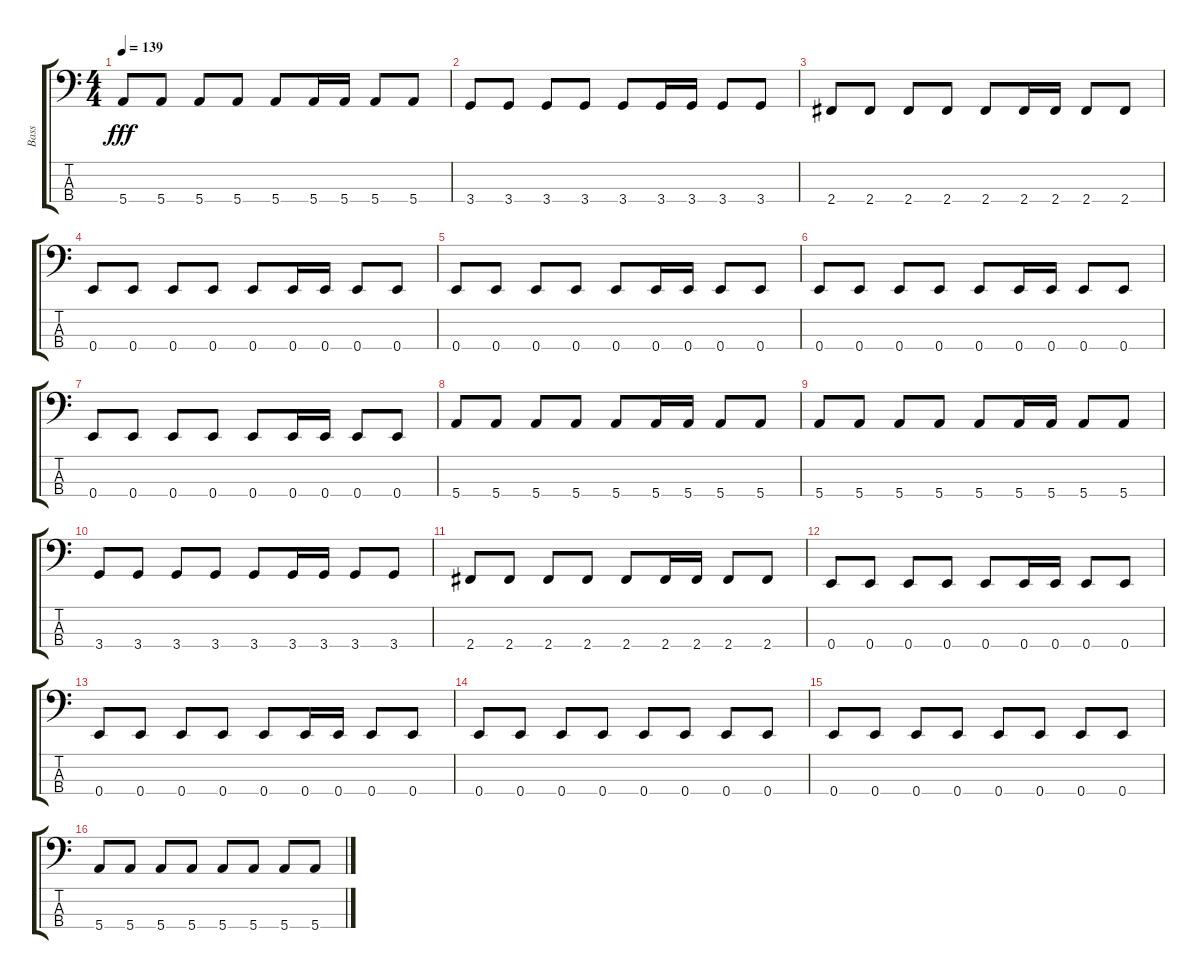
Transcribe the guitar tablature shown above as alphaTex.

\track ("Bass" "Bass") {instrument electricbassfinger}
\staff {score tabs}
\tuning (G2 D2 A1 E1) {hide}
\ts (4 4)
\tempo 139
\clef f4
\ks c
5.4.8{dy fff} 5.4.8 5.4.8 5.4.8 5.4.8 5.4.16 5.4.16 5.4.8 5.4.8 |
3.4.8 3.4.8 3.4.8 3.4.8 3.4.8 3.4.16 3.4.16 3.4.8 3.4.8 |
2.4.8 2.4.8 2.4.8 2.4.8 2.4.8 2.4.16 2.4.16 2.4.8 2.4.8 |
0.4.8 0.4.8 0.4.8 0.4.8 0.4.8 0.4.16 0.4.16 0.4.8 0.4.8 |
0.4.8 0.4.8 0.4.8 0.4.8 0.4.8 0.4.16 0.4.16 0.4.8 0.4.8 |
0.4.8 0.4.8 0.4.8 0.4.8 0.4.8 0.4.16 0.4.16 0.4.8 0.4.8 |
0.4.8 0.4.8 0.4.8 0.4.8 0.4.8 0.4.16 0.4.16 0.4.8 0.4.8 |
5.4.8 5.4.8 5.4.8 5.4.8 5.4.8 5.4.16 5.4.16 5.4.8 5.4.8 |
5.4.8 5.4.8 5.4.8 5.4.8 5.4.8 5.4.16 5.4.16 5.4.8 5.4.8 |
3.4.8 3.4.8 3.4.8 3.4.8 3.4.8 3.4.16 3.4.16 3.4.8 3.4.8 |
2.4.8 2.4.8 2.4.8 2.4.8 2.4.8 2.4.16 2.4.16 2.4.8 2.4.8 |
0.4.8 0.4.8 0.4.8 0.4.8 0.4.8 0.4.16 0.4.16 0.4.8 0.4.8 |
0.4.8 0.4.8 0.4.8 0.4.8 0.4.8 0.4.16 0.4.16 0.4.8 0.4.8 |
0.4.8 0.4.8 0.4.8 0.4.8 0.4.8 0.4.8 0.4.8 0.4.8 |
0.4.8 0.4.8 0.4.8 0.4.8 0.4.8 0.4.8 0.4.8 0.4.8 |
5.4.8 5.4.8 5.4.8 5.4.8 5.4.8 5.4.8 5.4.8 5.4.8
